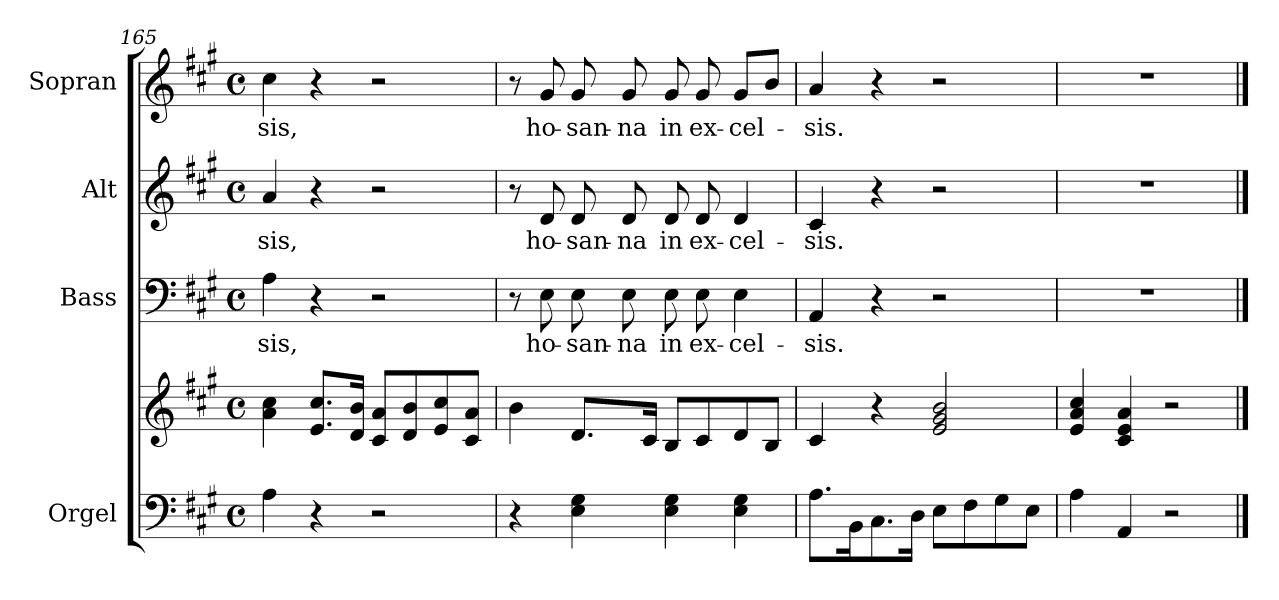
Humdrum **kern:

**kern	**kern	**kern	**text	**kern	**text	**kern	**text
*part4	*part4	*part3	*part3	*part2	*part2	*part1	*part1
*staff5	*staff4	*staff3	*staff3	*staff2	*staff2	*staff1	*staff1
*I"Orgel	*	*I"Bass	*	*I"Alt	*	*I"Sopran	*
*I'Org.	*	*I'B.	*	*I'A.	*	*I'S.	*
*clefF4	*clefG2	*clefF4	*	*clefG2	*	*clefG2	*
*k[f#c#g#]	*k[f#c#g#]	*k[f#c#g#]	*	*k[f#c#g#]	*	*k[f#c#g#]	*
*A:	*A:	*A:	*	*A:	*	*A:	*
*M4/4	*M4/4	*M4/4	*	*M4/4	*	*M4/4	*
*met(c)	*met(c)	*met(c)	*	*met(c)	*	*met(c)	*
=165	=165	=165	=165	=165	=165	=165	=165
!	!	!	!LO:LY:b	!	!LO:LY:b	!	!LO:LY:b
4A\	4a\ 4cc#\	4A\	-sis,	4a/	-sis,	4cc#\	-sis,
4r	8.e/ 8.cc#/L	4r	.	4r	.	4r	.
.	16d/ 16b/Jk	.	.	.	.	.	.
2r	8c#/ 8a/L	2r	.	2r	.	2r	.
.	8d/ 8b/	.	.	.	.	.	.
.	8e/ 8cc#/	.	.	.	.	.	.
.	8c#/ 8a/J	.	.	.	.	.	.
=166	=166	=166	=166	=166	=166	=166	=166
4r	4b\	8r	.	8r	.	8r	.
!	!	!	!LO:LY:b	!	!LO:LY:b	!	!LO:LY:b
.	.	8E\	ho-	8d/	ho-	8g#/	ho-
!	!	!	!LO:LY:b	!	!LO:LY:b	!	!LO:LY:b
4E\ 4G#\	8.d/L	8E\	-san-	8d/	-san-	8g#/	-san-
!	!	!	!LO:LY:b	!	!LO:LY:b	!	!LO:LY:b
.	.	8E\	-na	8d/	-na	8g#/	-na
.	16c#/Jk	.	.	.	.	.	.
!	!	!	!LO:LY:b	!	!LO:LY:b	!	!LO:LY:b
4E\ 4G#\	8B/L	8E\	in	8d/	in	8g#/	in
!	!	!	!LO:LY:b	!	!LO:LY:b	!	!LO:LY:b
.	8c#/	8E\	ex-	8d/	ex-	8g#/	ex-
!	!	!	!LO:LY:b	!	!LO:LY:b	!	!LO:LY:b
4E\ 4G#\	8d/	4E\	-cel-	4d/	-cel-	8g#/L	-cel-
.	8B/J	.	.	.	.	8b/J	.
=167	=167	=167	=167	=167	=167	=167	=167
!	!	!	!LO:LY:b	!	!LO:LY:b	!	!LO:LY:b
8.A\L	4c#/	4AA/	-sis.	4c#/	-sis.	4a/	-sis.
16BB\k	.	.	.	.	.	.	.
8.C#\	4r	4r	.	4r	.	4r	.
16D\Jk	.	.	.	.	.	.	.
8E\L	2e/ 2g#/ 2b/	2r	.	2r	.	2r	.
8F#\	.	.	.	.	.	.	.
8G#\	.	.	.	.	.	.	.
8E\J	.	.	.	.	.	.	.
=168	=168	=168	=168	=168	=168	=168	=168
4A\	4e/ 4a/ 4cc#/	1r	.	1r	.	1r	.
4AA/	4c#/ 4e/ 4a/	.	.	.	.	.	.
2r	2r	.	.	.	.	.	.
==	==	==	==	==	==	==	==
*-	*-	*-	*-	*-	*-	*-	*-
